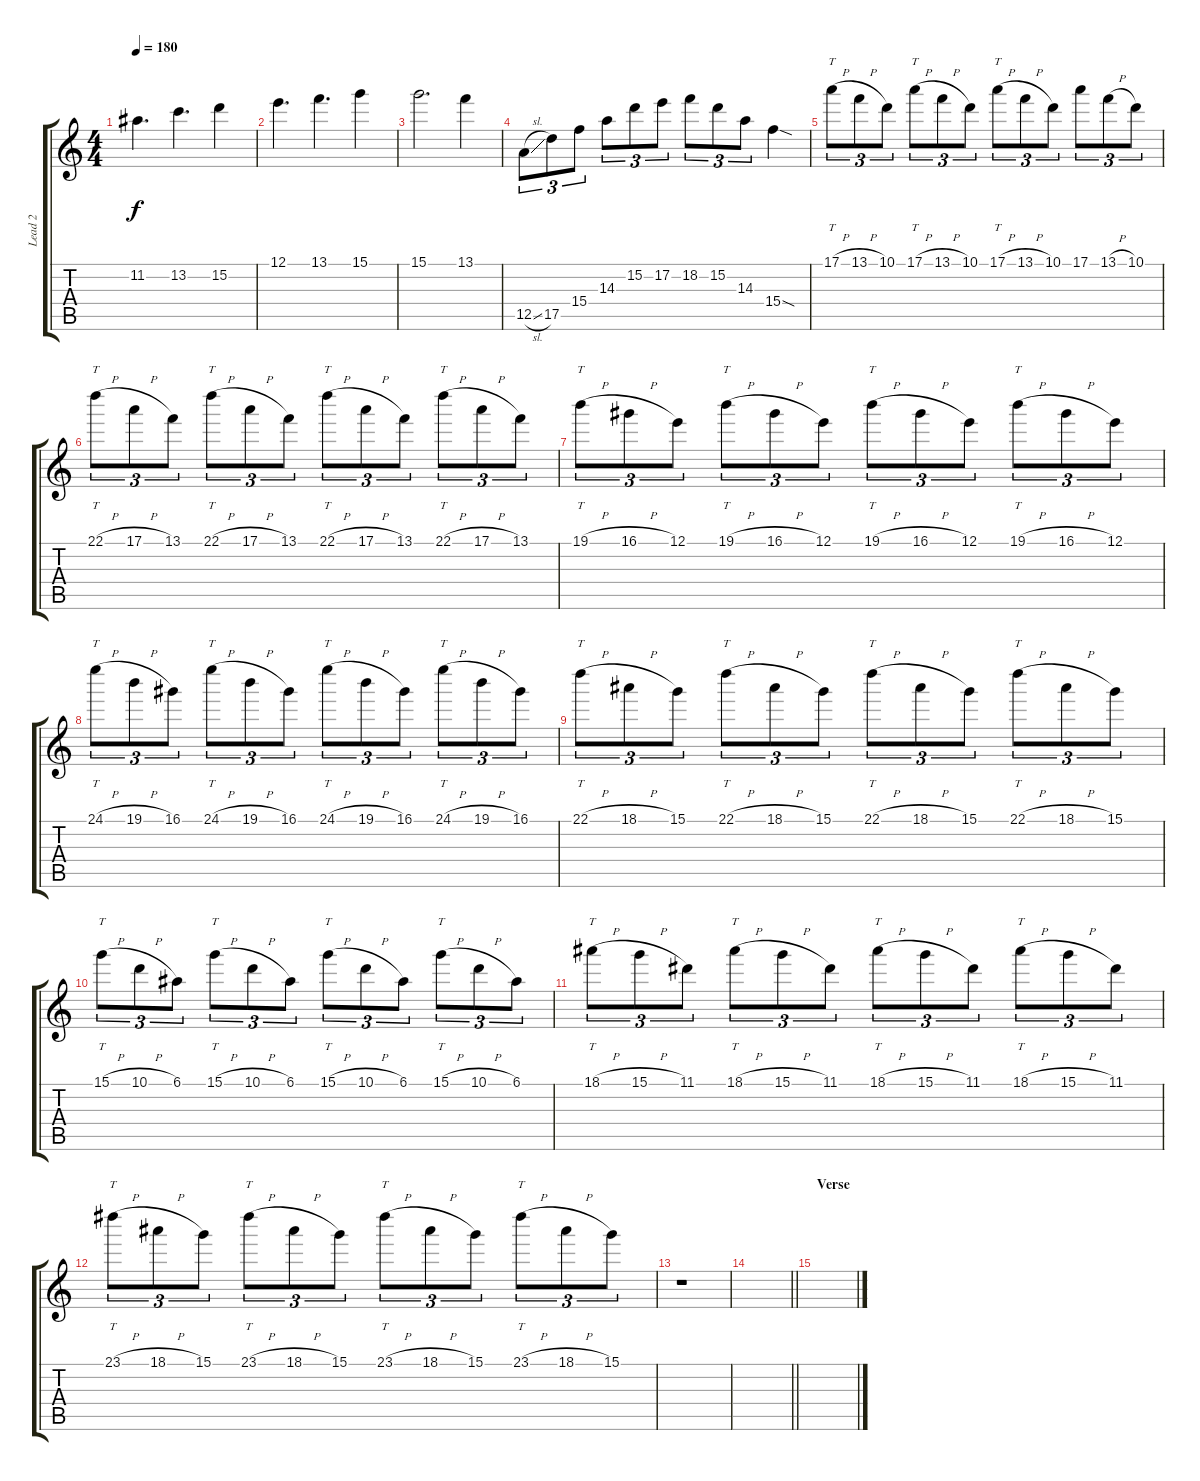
\track ("Lead 2" "Lead 2") {instrument distortionguitar}
\staff {score tabs}
\tuning (E4 B3 G3 D3 A2 D2) {hide}
\ts (4 4)
\tempo 180
\clef g2
\ks c
11.2.4{d dy f} 13.2.4{d} 15.2.4 |
12.1.4{d} 13.1.4{d} 15.1.4 |
15.1.2{d} 13.1.4 |
12.5{sl}.8{tu (3 2)} 17.5.8{tu (3 2)} 15.4.8{tu (3 2)} 14.3.8{tu (3 2)} 15.2.8{tu (3 2)} 17.2.8{tu (3 2)} 18.2.8{tu (3 2)} 15.2.8{tu (3 2)} 14.3.8{tu (3 2)} 15.4{sod}.4 |
17.1{h}.8{tt tu (3 2)} 13.1{h}.8{tu (3 2)} 10.1.8{tu (3 2)} 17.1{h}.8{tt tu (3 2)} 13.1{h}.8{tu (3 2)} 10.1.8{tu (3 2)} 17.1{h}.8{tt tu (3 2)} 13.1{h}.8{tu (3 2)} 10.1.8{tu (3 2)} 17.1.8{tu (3 2)} 13.1{h}.8{tu (3 2)} 10.1.8{tu (3 2)} |
22.1{h}.8{tt tu (3 2)} 17.1{h}.8{tu (3 2)} 13.1.8{tu (3 2)} 22.1{h}.8{tt tu (3 2)} 17.1{h}.8{tu (3 2)} 13.1.8{tu (3 2)} 22.1{h}.8{tt tu (3 2)} 17.1{h}.8{tu (3 2)} 13.1.8{tu (3 2)} 22.1{h}.8{tt tu (3 2)} 17.1{h}.8{tu (3 2)} 13.1.8{tu (3 2)} |
19.1{h}.8{tt tu (3 2)} 16.1{h}.8{tu (3 2)} 12.1.8{tu (3 2)} 19.1{h}.8{tt tu (3 2)} 16.1{h}.8{tu (3 2)} 12.1.8{tu (3 2)} 19.1{h}.8{tt tu (3 2)} 16.1{h}.8{tu (3 2)} 12.1.8{tu (3 2)} 19.1{h}.8{tt tu (3 2)} 16.1{h}.8{tu (3 2)} 12.1.8{tu (3 2)} |
24.1{h}.8{tt tu (3 2)} 19.1{h}.8{tu (3 2)} 16.1.8{tu (3 2)} 24.1{h}.8{tt tu (3 2)} 19.1{h}.8{tu (3 2)} 16.1.8{tu (3 2)} 24.1{h}.8{tt tu (3 2)} 19.1{h}.8{tu (3 2)} 16.1.8{tu (3 2)} 24.1{h}.8{tt tu (3 2)} 19.1{h}.8{tu (3 2)} 16.1.8{tu (3 2)} |
22.1{h}.8{tt tu (3 2)} 18.1{h}.8{tu (3 2)} 15.1.8{tu (3 2)} 22.1{h}.8{tt tu (3 2)} 18.1{h}.8{tu (3 2)} 15.1.8{tu (3 2)} 22.1{h}.8{tt tu (3 2)} 18.1{h}.8{tu (3 2)} 15.1.8{tu (3 2)} 22.1{h}.8{tt tu (3 2)} 18.1{h}.8{tu (3 2)} 15.1.8{tu (3 2)} |
15.1{h}.8{tt tu (3 2)} 10.1{h}.8{tu (3 2)} 6.1.8{tu (3 2)} 15.1{h}.8{tt tu (3 2)} 10.1{h}.8{tu (3 2)} 6.1.8{tu (3 2)} 15.1{h}.8{tt tu (3 2)} 10.1{h}.8{tu (3 2)} 6.1.8{tu (3 2)} 15.1{h}.8{tt tu (3 2)} 10.1{h}.8{tu (3 2)} 6.1.8{tu (3 2)} |
18.1{h}.8{tt tu (3 2)} 15.1{h}.8{tu (3 2)} 11.1.8{tu (3 2)} 18.1{h}.8{tt tu (3 2)} 15.1{h}.8{tu (3 2)} 11.1.8{tu (3 2)} 18.1{h}.8{tt tu (3 2)} 15.1{h}.8{tu (3 2)} 11.1.8{tu (3 2)} 18.1{h}.8{tt tu (3 2)} 15.1{h}.8{tu (3 2)} 11.1.8{tu (3 2)} |
23.1{h}.8{tt tu (3 2)} 18.1{h}.8{tu (3 2)} 15.1.8{tu (3 2)} 23.1{h}.8{tt tu (3 2)} 18.1{h}.8{tu (3 2)} 15.1.8{tu (3 2)} 23.1{h}.8{tt tu (3 2)} 18.1{h}.8{tu (3 2)} 15.1.8{tu (3 2)} 23.1{h}.8{tt tu (3 2)} 18.1{h}.8{tu (3 2)} 15.1.8{tu (3 2)} |
r.1 |
\barLineRight lightlight
|
\section ("" "Verse")
